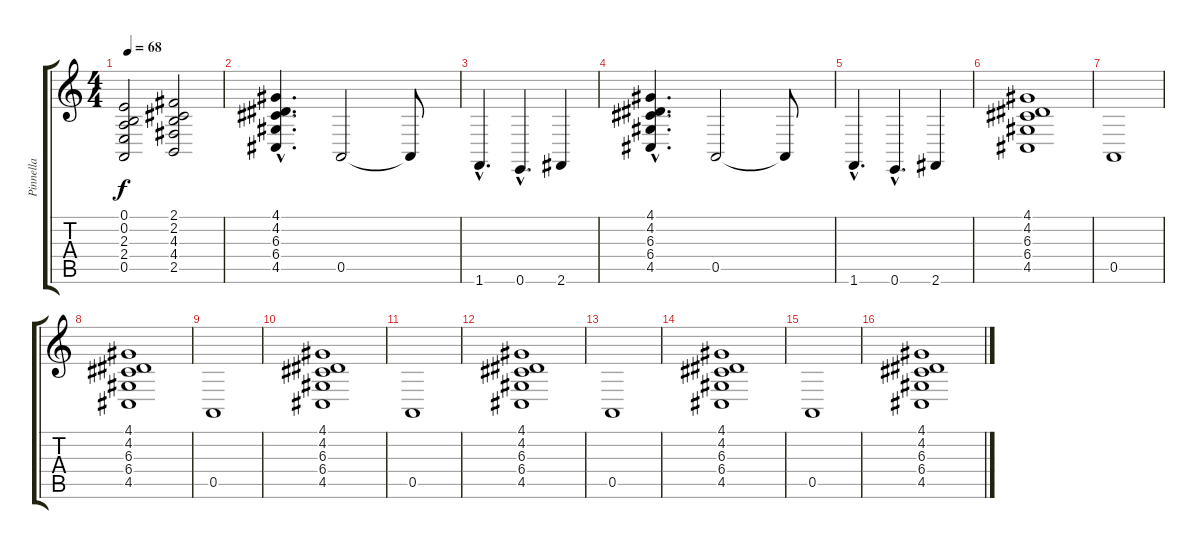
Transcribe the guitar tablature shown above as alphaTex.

\track ("Pinnella" "Pinnella") {instrument stringensemble1}
\staff {score tabs}
\tuning (E4 B3 G3 D3 A2 E2) {hide}
\ts (4 4)
\tempo 68
\clef g2
\ks c
(0.1 0.2 2.3 2.4 0.5).2{dy f} (2.1 2.2 4.3 4.4 2.5).2 |
(4.1 4.2 6.3 6.4 4.5{hac}).4{d} 0.5.2 0.5{t}.8 |
1.6{hac}.4{d} 0.6{hac}.4{d} 2.6.4 |
(4.1 4.2 6.3 6.4 4.5{hac}).4{d} 0.5.2 0.5{t}.8 |
1.6{hac}.4{d} 0.6{hac}.4{d} 2.6.4 |
(4.1 4.2 6.3 6.4 4.5).1 |
0.5.1 |
(4.1 4.2 6.3 6.4 4.5).1 |
0.5.1 |
(4.1 4.2 6.3 6.4 4.5).1 |
0.5.1 |
(4.1 4.2 6.3 6.4 4.5).1 |
0.5.1 |
(4.1 4.2 6.3 6.4 4.5).1 |
0.5.1 |
(4.1 4.2 6.3 6.4 4.5).1
